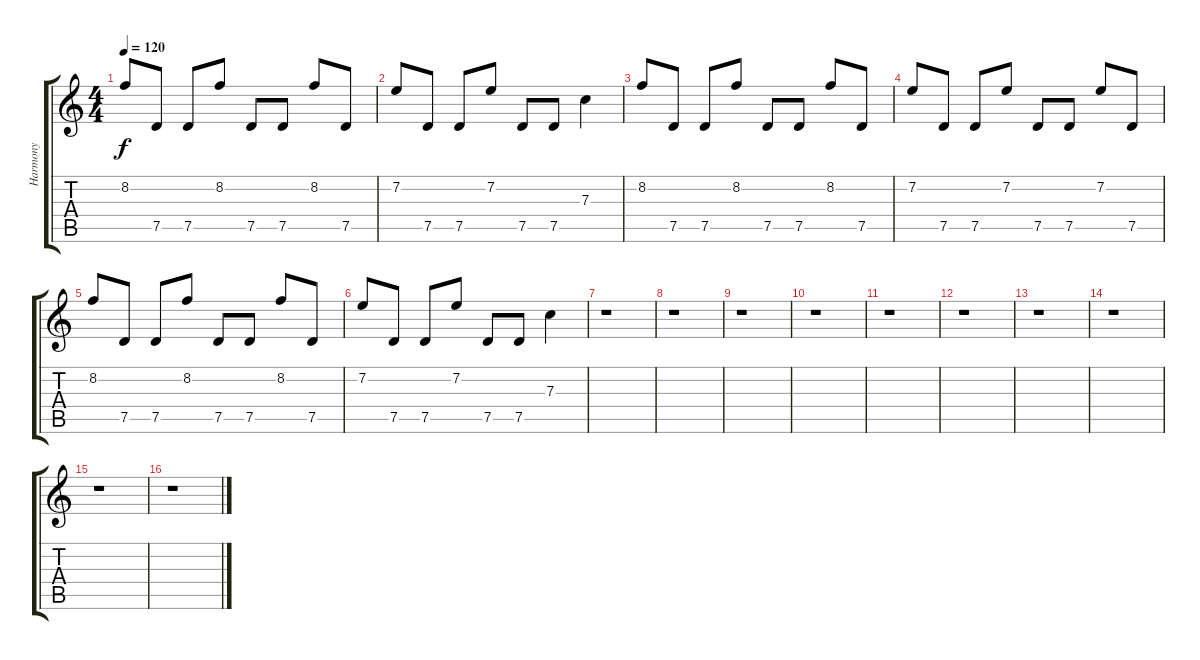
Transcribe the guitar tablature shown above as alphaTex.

\track ("Harmony" "Harmony") {instrument distortionguitar}
\staff {score tabs}
\tuning (D4 A3 F3 C3 G2 D2) {hide}
\ts (4 4)
\tempo 120
\clef g2
\ks c
8.2.8{dy f} 7.5.8 7.5.8 8.2.8 7.5.8 7.5.8 8.2.8 7.5.8 |
7.2.8 7.5.8 7.5.8 7.2.8 7.5.8 7.5.8 7.3.4 |
8.2.8 7.5.8 7.5.8 8.2.8 7.5.8 7.5.8 8.2.8 7.5.8 |
7.2.8 7.5.8 7.5.8 7.2.8 7.5.8 7.5.8 7.2.8 7.5.8 |
8.2.8 7.5.8 7.5.8 8.2.8 7.5.8 7.5.8 8.2.8 7.5.8 |
7.2.8 7.5.8 7.5.8 7.2.8 7.5.8 7.5.8 7.3.4 |
r.1 |
r.1 |
r.1 |
r.1 |
r.1 |
r.1 |
r.1 |
r.1 |
r.1 |
r.1
